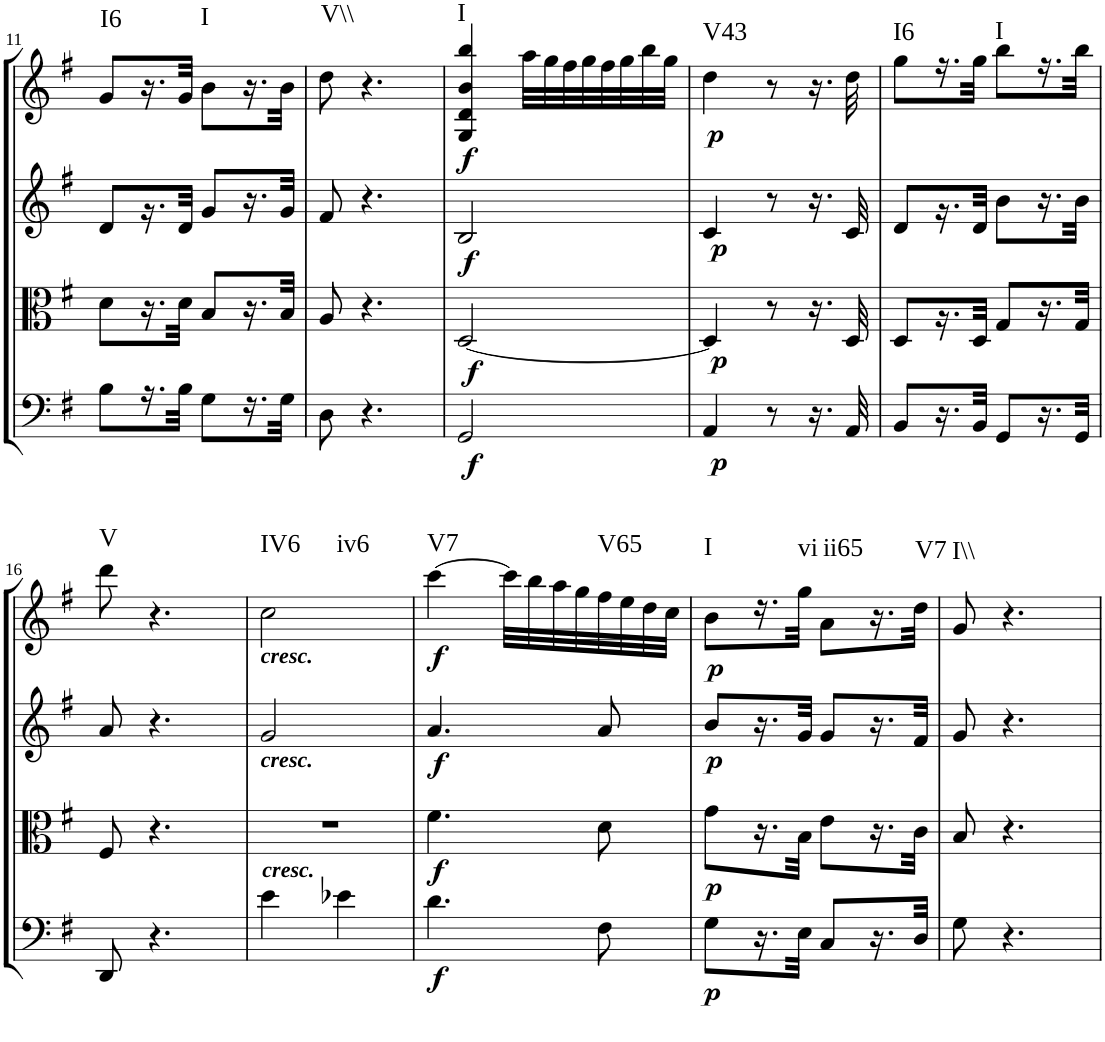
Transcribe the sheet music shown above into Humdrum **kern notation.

**kern	**dynam	**kern	**dynam	**kern	**dynam	**kern	**dynam	**harte
*part4	*part4	*part3	*part3	*part2	*part2	*part1	*part1	*part1
*staff4	*staff4	*staff3	*staff3	*staff2	*staff2	*staff1	*staff1	*
*I"Cello	*	*I"Viola	*	*I"2nd Violin	*	*I"1st Violin	*	*
*	*	*I'Vla	*	*I'Vln	*	*I'Vln	*	*
!!LO:PB:g=z
*clefF4	*	*clefC3	*	*clefG2	*	*clefG2	*	*
*k[f#]	*	*k[f#]	*	*k[f#]	*	*k[f#]	*	*
*G:	*	*G:	*	*G:	*	*G:	*	*
*M2/4	*	*M2/4	*	*M2/4	*	*M2/4	*	*
=11	=11	=11	=11	=11	=11	=11	=11	=11
!	!	!	!	!	!	!	!	!LO:H:kt=I6
8B\L	.	8d\L	.	8d/L	.	8g/L	.	N
16.r	.	16.r	.	16.r	.	16.r	.	.
32B\JJk	.	32d\JJk	.	32d/JJk	.	32g/JJk	.	.
!	!	!	!	!	!	!	!	!LO:H:kt=I
8G\L	.	8B/L	.	8g/L	.	8b\L	.	N
16.r	.	16.r	.	16.r	.	16.r	.	.
32G\JJk	.	32B/JJk	.	32g/JJk	.	32b\JJk	.	.
=12	=12	=12	=12	=12	=12	=12	=12	=12
!	!	!	!	!	!	!	!	!LO:H:kt=V\\
8D\	.	8A/	.	8f#/	.	8dd\	.	N
4.r	.	4.r	.	4.r	.	4.r	.	.
=13	=13	=13	=13	=13	=13	=13	=13	=13
!	!LO:DY:b	!	!LO:DY:b	!	!	!	!	!
!	!	!	!LO:DY:n=1:a	!	!LO:DY:a	!	!	!LO:H:kt=I
2GG/	f	[2D/	f f	2B/	f	4G/ 4d/ 4b/ 4bb/	.	N
.	.	.	.	.	.	32aa\LLL	.	.
.	.	.	.	.	.	32gg\	.	.
.	.	.	.	.	.	32ff#\	.	.
.	.	.	.	.	.	32gg\	.	.
.	.	.	.	.	.	32ff#\	.	.
.	.	.	.	.	.	32gg\	.	.
.	.	.	.	.	.	32bb\	.	.
.	.	.	.	.	.	32gg\JJJ	.	.
=14	=14	=14	=14	=14	=14	=14	=14	=14
!	!LO:DY:b	!	!LO:DY:b	!	!LO:DY:b	!	!LO:DY:b	!LO:H:kt=V43
4AA/	p	4D/]	p	4c/	p	4dd\	p	N
8r	.	8r	.	8r	.	8r	.	.
16.r	.	16.r	.	16.r	.	16.r	.	.
32AA/	.	32D/	.	32c/	.	32dd\	.	.
=15	=15	=15	=15	=15	=15	=15	=15	=15
!	!	!	!	!	!	!	!	!LO:H:kt=I6
8BB/L	.	8D/L	.	8d/L	.	8gg\L	.	N
16.r	.	16.r	.	16.r	.	16.r	.	.
32BB/JJk	.	32D/JJk	.	32d/JJk	.	32gg\JJk	.	.
!	!	!	!	!	!	!	!	!LO:H:kt=I
8GG/L	.	8G/L	.	8b\L	.	8bb\L	.	N
16.r	.	16.r	.	16.r	.	16.r	.	.
32GG/JJk	.	32G/JJk	.	32b\JJk	.	32bb\JJk	.	.
!!LO:LB:g=z
=16	=16	=16	=16	=16	=16	=16	=16	=16
!	!	!	!	!	!	!	!	!LO:H:kt=V
8DD/	.	8F#/	.	8a/	.	8ddd\	.	N
4.r	.	4.r	.	4.r	.	4.r	.	.
=17	=17	=17	=17	=17	=17	=17	=17	=17
!	!	!	!	!	!	!LO:TX:b:Bi:t=cresc.	!	!
!	!	!	!	!LO:TX:b:Bi:t=cresc.	!	!	!	!
!LO:TX:a:Bi:t=cresc.	!	!	!	!	!	!	!	!LO:H:n=1:kt=IV6
!	!	!	!	!	!	!	!	!LO:H:n=2:kt=iv6
4e\	.	2r	.	2g/	.	2cc\	.	N N
4e-X\	.	.	.	.	.	.	.	.
=18	=18	=18	=18	=18	=18	=18	=18	=18
!	!LO:DY:b	!	!LO:DY:b	!	!LO:DY:b	!	!LO:DY:b	!LO:H:kt=V7
4.d\	f	4.f#\	f	4.a/	f	[4ccc\	f	N
.	.	.	.	.	.	32ccc\LLL]	.	.
.	.	.	.	.	.	32bb\	.	.
.	.	.	.	.	.	32aa\	.	.
.	.	.	.	.	.	32gg\	.	.
!	!	!	!	!	!	!	!	!LO:H:kt=V65
8F#\	.	8d\	.	8a/	.	32ff#\	.	N
.	.	.	.	.	.	32ee\	.	.
.	.	.	.	.	.	32dd\	.	.
.	.	.	.	.	.	32cc\JJJ	.	.
=19	=19	=19	=19	=19	=19	=19	=19	=19
!	!LO:DY:b	!	!	!	!	!	!	!
!	!LO:DY:n=1:a	!	!	!	!LO:DY:b	!	!	!
!	!	!	!	!	!LO:DY:n=1:a	!	!	!LO:H:kt=I
8G\L	p p	8g\L	.	8b/L	p p	8b\L	.	N
16.r	.	16.r	.	16.r	.	16.r	.	.
!	!	!	!	!	!	!	!	!LO:H:kt=vi
32E\JJk	.	32B\JJk	.	32g/JJk	.	32gg\JJk	.	N
!	!	!	!	!	!	!	!	!LO:H:kt=ii65
8C/L	.	8e\L	.	8g/L	.	8a\L	.	N
16.r	.	16.r	.	16.r	.	16.r	.	.
!	!	!	!	!	!	!	!	!LO:H:kt=V7
32D/JJk	.	32c\JJk	.	32f#/JJk	.	32dd\JJk	.	N
=20	=20	=20	=20	=20	=20	=20	=20	=20
!	!	!	!	!	!	!	!	!LO:H:kt=I\\
8G\	.	8B/	.	8g/	.	8g/	.	N
4.r	.	4.r	.	4.r	.	4.r	.	.
=	=	=	=	=	=	=	=	=
*-	*-	*-	*-	*-	*-	*-	*-	*-
